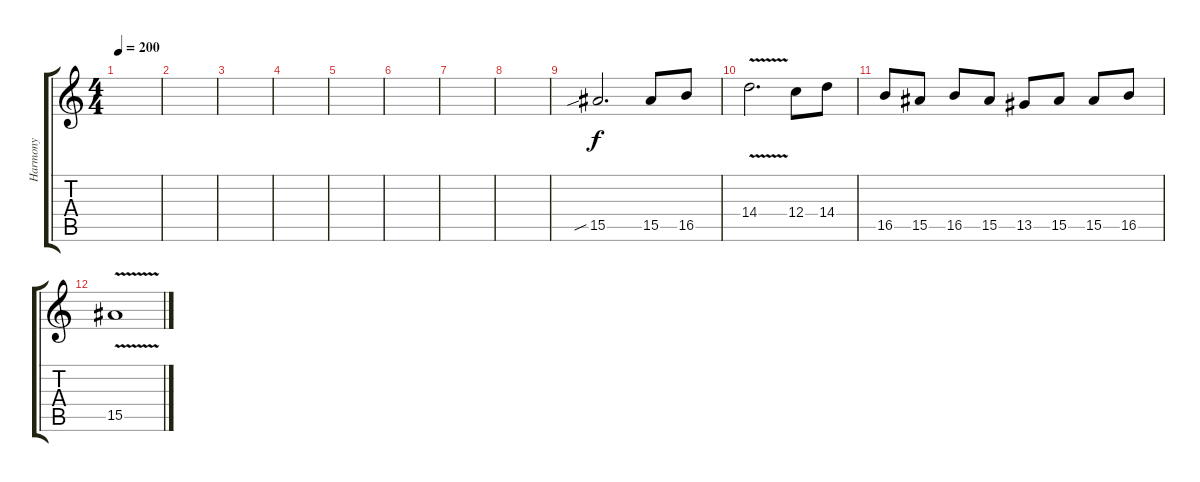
\track ("Harmony" "Harmony") {instrument distortionguitar}
\staff {score tabs}
\tuning (D4 A3 F3 C3 G2 D2) {hide}
\ts (4 4)
\tempo 200
\clef g2
\ks c
|
|
|
|
|
|
|
|
15.5{sib}.2{d} 15.5.8 16.5.8 |
14.4{v}.2{d} 12.4.8 14.4.8 |
16.5.8 15.5.8 16.5.8 15.5.8 13.5.8 15.5.8 15.5.8 16.5.8 |
15.5{v}.1
